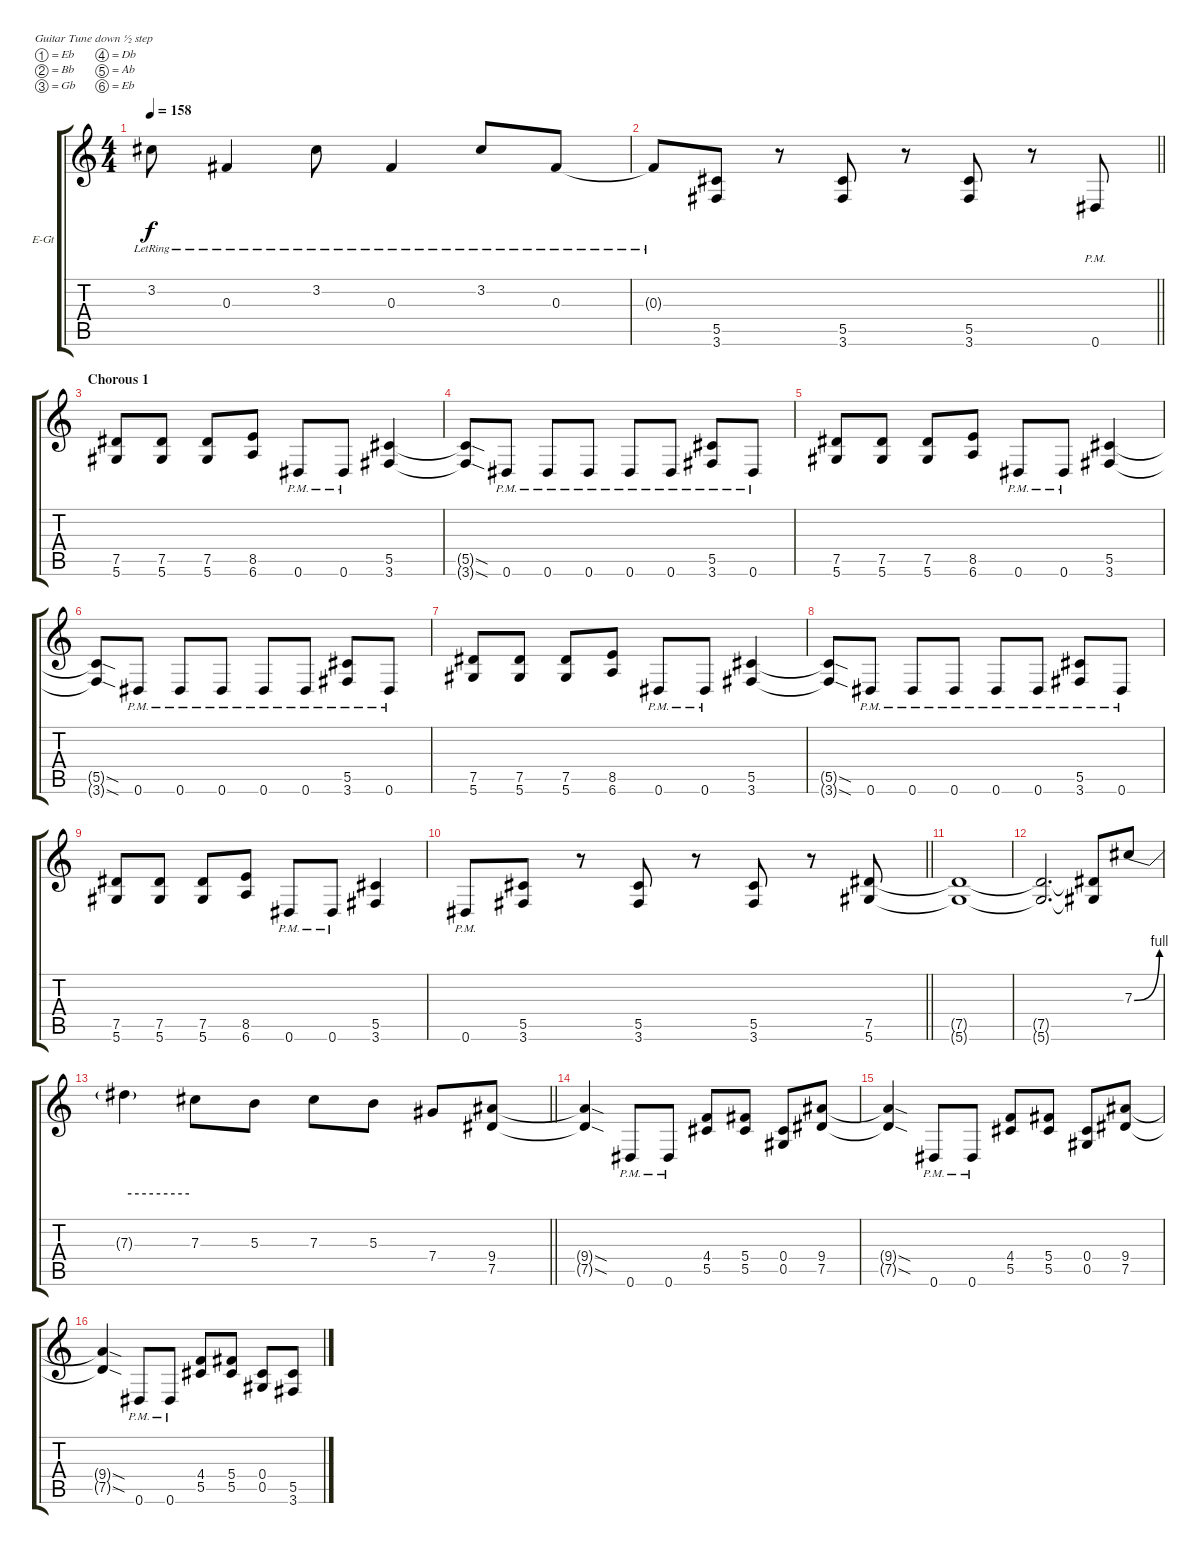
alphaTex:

\bracketExtendMode groupsimilarinstruments
\firstSystemTrackNameOrientation horizontal
\otherSystemsTrackNameOrientation horizontal
\track ("Guitar 2" "E-Gt") {instrument distortionguitar}
\staff {score tabs}
\tuning (Eb4 Bb3 Gb3 Db3 Ab2 Eb2)
\ts (4 4)
\tempo 158
\clef g2
\ks c
3.2{lr}.8{dy f} 0.3{lr}.4 3.2{lr}.8 0.3{lr}.4 3.2{lr}.8 0.3{lr}.8 |
\barLineRight lightlight
0.3{lr t}.8 (5.5 3.6).8 r.8 (5.5 3.6).8 r.8 (5.5 3.6).8 r.8 0.6{pm}.8 |
\section ("" "Chorous 1")
(7.5 5.6).8 (7.5 5.6).8 (7.5 5.6).8 (8.5 6.6).8 0.6{pm}.8 0.6{pm}.8 (5.5 3.6).4 |
(5.5{sod t} 3.6{sod t}).8 0.6{pm}.8 0.6{pm}.8 0.6{pm}.8 0.6{pm}.8 0.6{pm}.8 (5.5{pm} 3.6{pm}).8 0.6{pm}.8 |
(7.5 5.6).8 (7.5 5.6).8 (7.5 5.6).8 (8.5 6.6).8 0.6{pm}.8 0.6{pm}.8 (5.5 3.6).4 |
(5.5{sod t} 3.6{sod t}).8 0.6{pm}.8 0.6{pm}.8 0.6{pm}.8 0.6{pm}.8 0.6{pm}.8 (5.5{pm} 3.6{pm}).8 0.6{pm}.8 |
(7.5 5.6).8 (7.5 5.6).8 (7.5 5.6).8 (8.5 6.6).8 0.6{pm}.8 0.6{pm}.8 (5.5 3.6).4 |
(5.5{sod t} 3.6{sod t}).8 0.6{pm}.8 0.6{pm}.8 0.6{pm}.8 0.6{pm}.8 0.6{pm}.8 (5.5{pm} 3.6{pm}).8 0.6{pm}.8 |
(7.5 5.6).8 (7.5 5.6).8 (7.5 5.6).8 (8.5 6.6).8 0.6{pm}.8 0.6{pm}.8 (5.5 3.6).4 |
\barLineRight lightlight
0.6{pm}.8 (5.5 3.6).8 r.8 (5.5 3.6).8 r.8 (5.5 3.6).8 r.8 (7.5 5.6).8 |
\section ("" "")
(7.5{t} 5.6{t}).1 |
(7.5{t} 5.6{t}).2{d} (7.5{t} 5.6{t}).8 7.3{be (bend 0 0 20.4 4)}.8 |
\barLineRight lightlight
7.3{be (hold 0 4 60 4) t}.4 7.3.8 5.3.8 7.3.8 5.3.8 7.4.8 (9.4 7.5).8 |
\section ("" "")
(9.4{sod t} 7.5{sod t}).4 0.6{pm}.8 0.6{pm}.8 (4.4 5.5).8 (5.4 5.5).8 (0.4 0.5).8 (9.4 7.5).8 |
(9.4{sod t} 7.5{sod t}).4 0.6{pm}.8 0.6{pm}.8 (4.4 5.5).8 (5.4 5.5).8 (0.4 0.5).8 (9.4 7.5).8 |
(9.4{sod t} 7.5{sod t}).4 0.6{pm}.8 0.6{pm}.8 (4.4 5.5).8 (5.4 5.5).8 (0.4 0.5).8 (5.5 3.6).8
